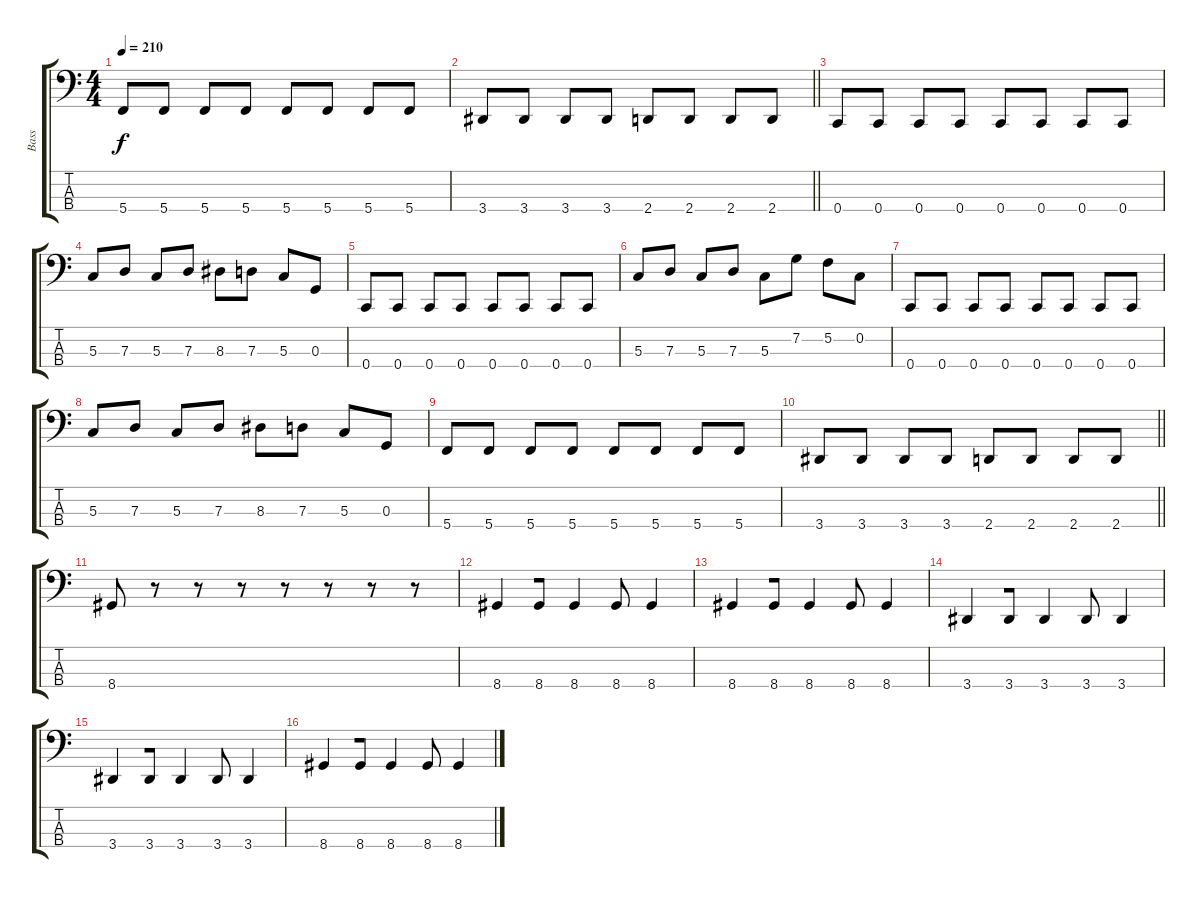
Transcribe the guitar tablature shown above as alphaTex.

\track ("Bass" "Bass") {instrument electricbassfinger}
\staff {score tabs}
\tuning (F2 C2 G1 C1) {hide}
\ts (4 4)
\tempo 210
\clef f4
\ks c
5.4.8{dy f} 5.4.8 5.4.8 5.4.8 5.4.8 5.4.8 5.4.8 5.4.8 |
\barLineRight lightlight
3.4.8 3.4.8 3.4.8 3.4.8 2.4.8 2.4.8 2.4.8 2.4.8 |
0.4.8 0.4.8 0.4.8 0.4.8 0.4.8 0.4.8 0.4.8 0.4.8 |
5.3.8 7.3.8 5.3.8 7.3.8 8.3.8 7.3.8 5.3.8 0.3.8 |
0.4.8 0.4.8 0.4.8 0.4.8 0.4.8 0.4.8 0.4.8 0.4.8 |
5.3.8 7.3.8 5.3.8 7.3.8 5.3.8 7.2.8 5.2.8 0.2.8 |
0.4.8 0.4.8 0.4.8 0.4.8 0.4.8 0.4.8 0.4.8 0.4.8 |
5.3.8 7.3.8 5.3.8 7.3.8 8.3.8 7.3.8 5.3.8 0.3.8 |
5.4.8 5.4.8 5.4.8 5.4.8 5.4.8 5.4.8 5.4.8 5.4.8 |
\barLineRight lightlight
3.4.8 3.4.8 3.4.8 3.4.8 2.4.8 2.4.8 2.4.8 2.4.8 |
8.4.8{beam merge} r.8 r.8{beam merge} r.8 r.8 r.8 r.8{beam merge} r.8 |
8.4.4{beam merge} 8.4.8 8.4.4 8.4.8 8.4.4 |
8.4.4{beam merge} 8.4.8 8.4.4 8.4.8 8.4.4 |
3.4.4{beam merge} 3.4.8 3.4.4 3.4.8 3.4.4 |
3.4.4{beam merge} 3.4.8 3.4.4 3.4.8 3.4.4 |
8.4.4{beam merge} 8.4.8 8.4.4 8.4.8 8.4.4
